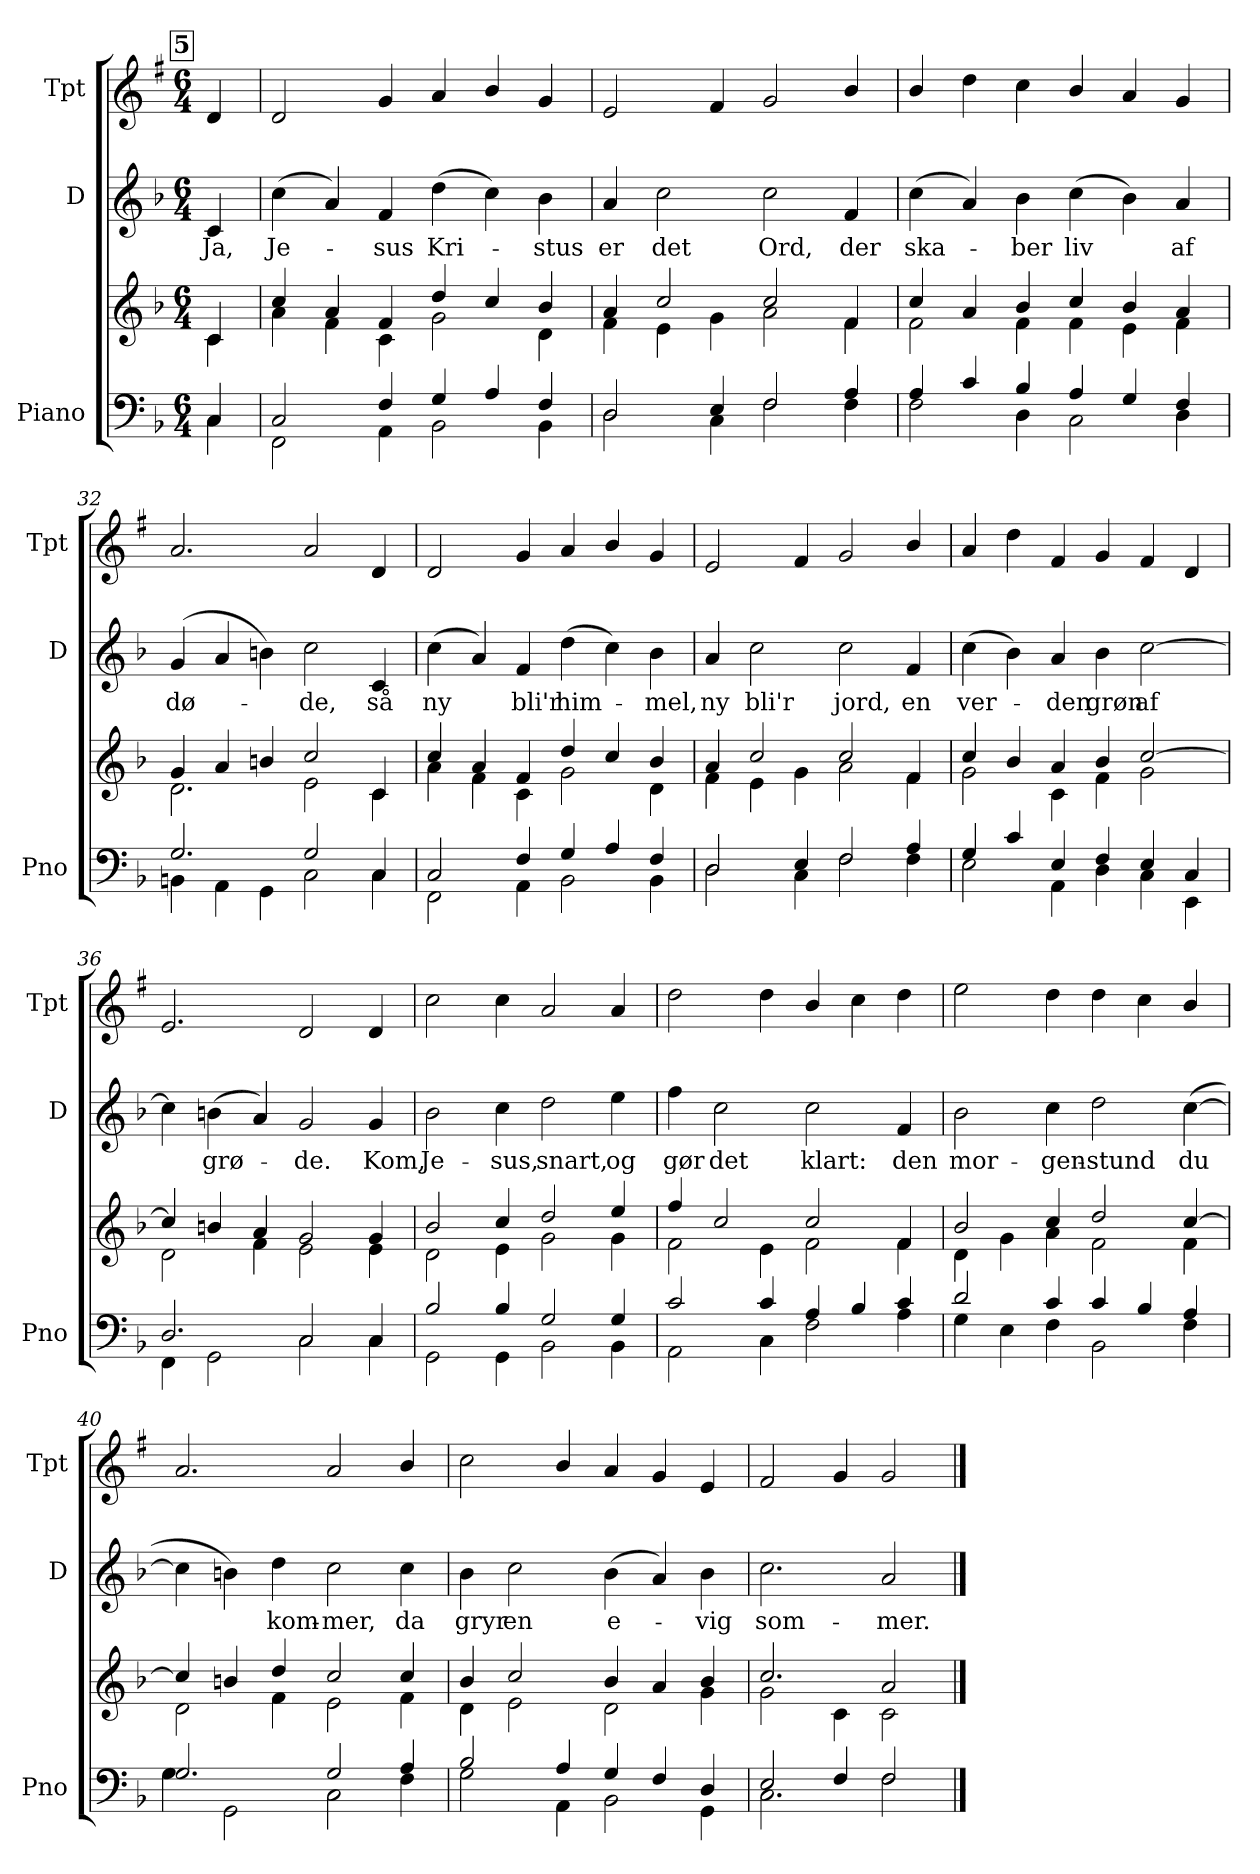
**kern	**kern	**kern	**text	**kern
*part3	*part3	*part2	*part2	*part1
*staff4	*staff3	*staff2	*staff2	*staff1
*I"Piano	*	*I"D	*	*I"Tpt
*I'Pno	*	*I'D	*	*I'Tpt
!!LO:PB:g=z
*clefF4	*clefG2	*clefG2	*	*clefG2
*	*	*	*	*ITrd1c2
*k[b-]	*k[b-]	*k[b-]	*	*k[b-]
*M6/4	*M6/4	*M6/4	*	*M6/4
!!LO:REH:place=s1:a:B:fs=14:t=5
=28X2	=28X2	=28X2	=28X2	=28X2
*^	*^	*	*	*
!	!	!	!	!	!LO:LY:b	!
4C/	4C\	4c/	4c\	4c/	Ja,	4c/
=29	=29	=29	=29	=29	=29	=29
!	!	!	!	!	!LO:LY:b	!
2C/	2FF\	4cc/	4a\	(4cc\	Je-	2c/
.	.	4a/	4f\	4a/)	.	.
!	!	!	!	!	!LO:LY:b	!
4F/	4AA\	4f/	4c\	4f/	-sus	4f/
!	!	!	!	!	!LO:LY:b	!
4G/	2BB-\	4dd/	2g\	(4dd\	Kri-	4g/
4A/	.	4cc/	.	4cc\)	.	4a/
!	!	!	!	!	!LO:LY:b	!
4F/	4BB-\	4b-/	4d\	4b-\	-stus	4f/
=30	=30	=30	=30	=30	=30	=30
!	!	!	!	!	!LO:LY:b	!
2D/	2D\	4a/	4f\	4a/	er	2d/
!	!	!	!	!	!LO:LY:b	!
.	.	2cc/	4e\	2cc\	det	.
4E/	4C\	.	4g\	.	.	4e/
!	!	!	!	!	!LO:LY:b	!
2F/	2F\	2cc/	2a\	2cc\	Ord,	2f/
!	!	!	!	!	!LO:LY:b	!
4A/	4F\	4f/	4f\	4f/	der	4a/
=31	=31	=31	=31	=31	=31	=31
!	!	!	!	!	!LO:LY:b	!
4A/	2F\	4cc/	2f\	(4cc\	ska-	4a/
4c/	.	4a/	.	4a/)	.	4cc\
!	!	!	!	!	!LO:LY:b	!
4B-/	4D\	4b-/	4f\	4b-\	-ber	4b-\
!	!	!	!	!	!LO:LY:b	!
4A/	2C\	4cc/	4f\	(4cc\	liv	4a/
4G/	.	4b-/	4e\	4b-\)	.	4g/
!	!	!	!	!	!LO:LY:b	!
4F/	4D\	4a/	4f\	4a/	af	4f/
=32	=32	=32	=32	=32	=32	=32
!	!	!	!	!	!LO:LY:b	!
2.G/	4BBn\	4g/	2.d\	(4g/	dø-	2.g/
.	4AA\	4a/	.	4a/	.	.
.	4GG\	4bn/	.	4bn\)	.	.
!	!	!	!	!	!LO:LY:b	!
2G/	2C\	2cc/	2e\	2cc\	-de,	2g/
!	!	!	!	!	!LO:LY:b	!
4C/	4C\	4c/	4c\	4c/	så	4c/
=33	=33	=33	=33	=33	=33	=33
!	!	!	!	!	!LO:LY:b	!
2C/	2FF\	4cc/	4a\	(4cc\	ny	2c/
.	.	4a/	4f\	4a/)	.	.
!	!	!	!	!	!LO:LY:b	!
4F/	4AA\	4f/	4c\	4f/	bli'r	4f/
!	!	!	!	!	!LO:LY:b	!
4G/	2BB-\	4dd/	2g\	(4dd\	him-	4g/
4A/	.	4cc/	.	4cc\)	.	4a/
!	!	!	!	!	!LO:LY:b	!
4F/	4BB-\	4b-/	4d\	4b-\	-mel,	4f/
!!LO:LB:g=z
=34	=34	=34	=34	=34	=34	=34
!	!	!	!	!	!LO:LY:b	!
2D/	2D\	4a/	4f\	4a/	ny	2d/
!	!	!	!	!	!LO:LY:b	!
.	.	2cc/	4e\	2cc\	bli'r	.
4E/	4C\	.	4g\	.	.	4e/
!	!	!	!	!	!LO:LY:b	!
2F/	2F\	2cc/	2a\	2cc\	jord,	2f/
!	!	!	!	!	!LO:LY:b	!
4A/	4F\	4f/	4f\	4f/	en	4a/
=35	=35	=35	=35	=35	=35	=35
!	!	!	!	!	!LO:LY:b	!
4G/	2E\	4cc/	2g\	(4cc\	ver-	4g/
4c/	.	4b-/	.	4b-\)	.	4cc\
!	!	!	!	!	!LO:LY:b	!
4E/	4AA\	4a/	4c\	4a/	-den	4e/
!	!	!	!	!	!LO:LY:b	!
4F/	4D\	4b-/	4f\	4b-\	grøn	4f/
!	!	!	!	!	!LO:LY:b	!
4E/	4C\	[2cc/	2g\	[2cc\	af	4e/
4C/	4EE\	.	.	.	.	4c/
=36	=36	=36	=36	=36	=36	=36
2.D/	4FF\	4cc/]	2d\	4cc\]	.	2.d/
!	!	!	!	!	!LO:LY:b	!
.	2GG\	4bn/	.	(4bn\	grø-	.
.	.	4a/	4f\	4a/)	.	.
!	!	!	!	!	!LO:LY:b	!
2C/	2C\	2g/	2e\	2g/	-de.	2c/
!	!	!	!	!	!LO:LY:b	!
4C/	4C\	4g/	4e\	4g/	Kom,	4c/
=37	=37	=37	=37	=37	=37	=37
!	!	!	!	!	!LO:LY:b	!
2B-/	2GG\	2b-/	2d\	2b-\	Je-	2b-\
!	!	!	!	!	!LO:LY:b	!
4B-/	4GG\	4cc/	4e\	4cc\	-sus,	4b-\
!	!	!	!	!	!LO:LY:b	!
2G/	2BB-\	2dd/	2g\	2dd\	snart,	2g/
!	!	!	!	!	!LO:LY:b	!
4G/	4BB-\	4ee/	4g\	4ee\	og	4g/
=38	=38	=38	=38	=38	=38	=38
!	!	!	!	!	!LO:LY:b	!
2c/	2AA\	4ff/	2f\	4ff\	gør	2cc\
!	!	!	!	!	!LO:LY:b	!
.	.	2cc/	.	2cc\	det	.
4c/	4C\	.	4e\	.	.	4cc\
!	!	!	!	!	!LO:LY:b	!
4A/	2F\	2cc/	2f\	2cc\	klart:	4a/
4B-/	.	.	.	.	.	4b-\
!	!	!	!	!	!LO:LY:b	!
4c/	4A\	4f/	4f\	4f/	den	4cc\
!!LO:LB:g=z
=39	=39	=39	=39	=39	=39	=39
!	!	!	!	!	!LO:LY:b	!
2d/	4G\	2b-/	4d\	2b-\	mor-	2dd\
.	4E\	.	4g\	.	.	.
!	!	!	!	!	!LO:LY:b	!
4c/	4F\	4cc/	4a\	4cc\	-gen-	4cc\
!	!	!	!	!	!LO:LY:b	!
4c/	2BB-\	2dd/	2f\	2dd\	-stund	4cc\
4B-/	.	.	.	.	.	4b-\
!	!	!	!	!	!LO:LY:b	!
4A/	4F\	[4cc/	4f\	([4cc\	du	4a/
=40	=40	=40	=40	=40	=40	=40
2.G/	4G\	4cc/]	2d\	4cc\]	.	2.g/
.	2GG\	4bn/	.	4bn\)	.	.
!	!	!	!	!	!LO:LY:b	!
.	.	4dd/	4f\	4dd\	kom-	.
!	!	!	!	!	!LO:LY:b	!
2G/	2C\	2cc/	2e\	2cc\	-mer,	2g/
!	!	!	!	!	!LO:LY:b	!
4A/	4F\	4cc/	4f\	4cc\	da	4a/
=41	=41	=41	=41	=41	=41	=41
!	!	!	!	!	!LO:LY:b	!
2B-/	2G\	4b-/	4d\	4b-\	gryr	2b-\
!	!	!	!	!	!LO:LY:b	!
.	.	2cc/	2e\	2cc\	en	.
4A/	4AA\	.	.	.	.	4a/
!	!	!	!	!	!LO:LY:b	!
4G/	2BB-\	4b-/	2d\	(4b-\	e-	4g/
4F/	.	4a/	.	4a/)	.	4f/
!	!	!	!	!	!LO:LY:b	!
4D/	4GG\	4b-/	4g\	4b-\	-vig	4d/
=42	=42	=42	=42	=42	=42	=42
!	!	!	!	!	!LO:LY:b	!
2E/	2.C\	2.cc/	2g\	2.cc\	som-	2e/
4F/	.	.	4c\	.	.	4f/
!	!	!	!	!	!LO:LY:b	!
2F/	2F\	2a/	2c\	2a/	-mer.	2f/
*v	*v	*	*	*	*	*
*	*v	*v	*	*	*
==	==	==	==	==
*-	*-	*-	*-	*-
